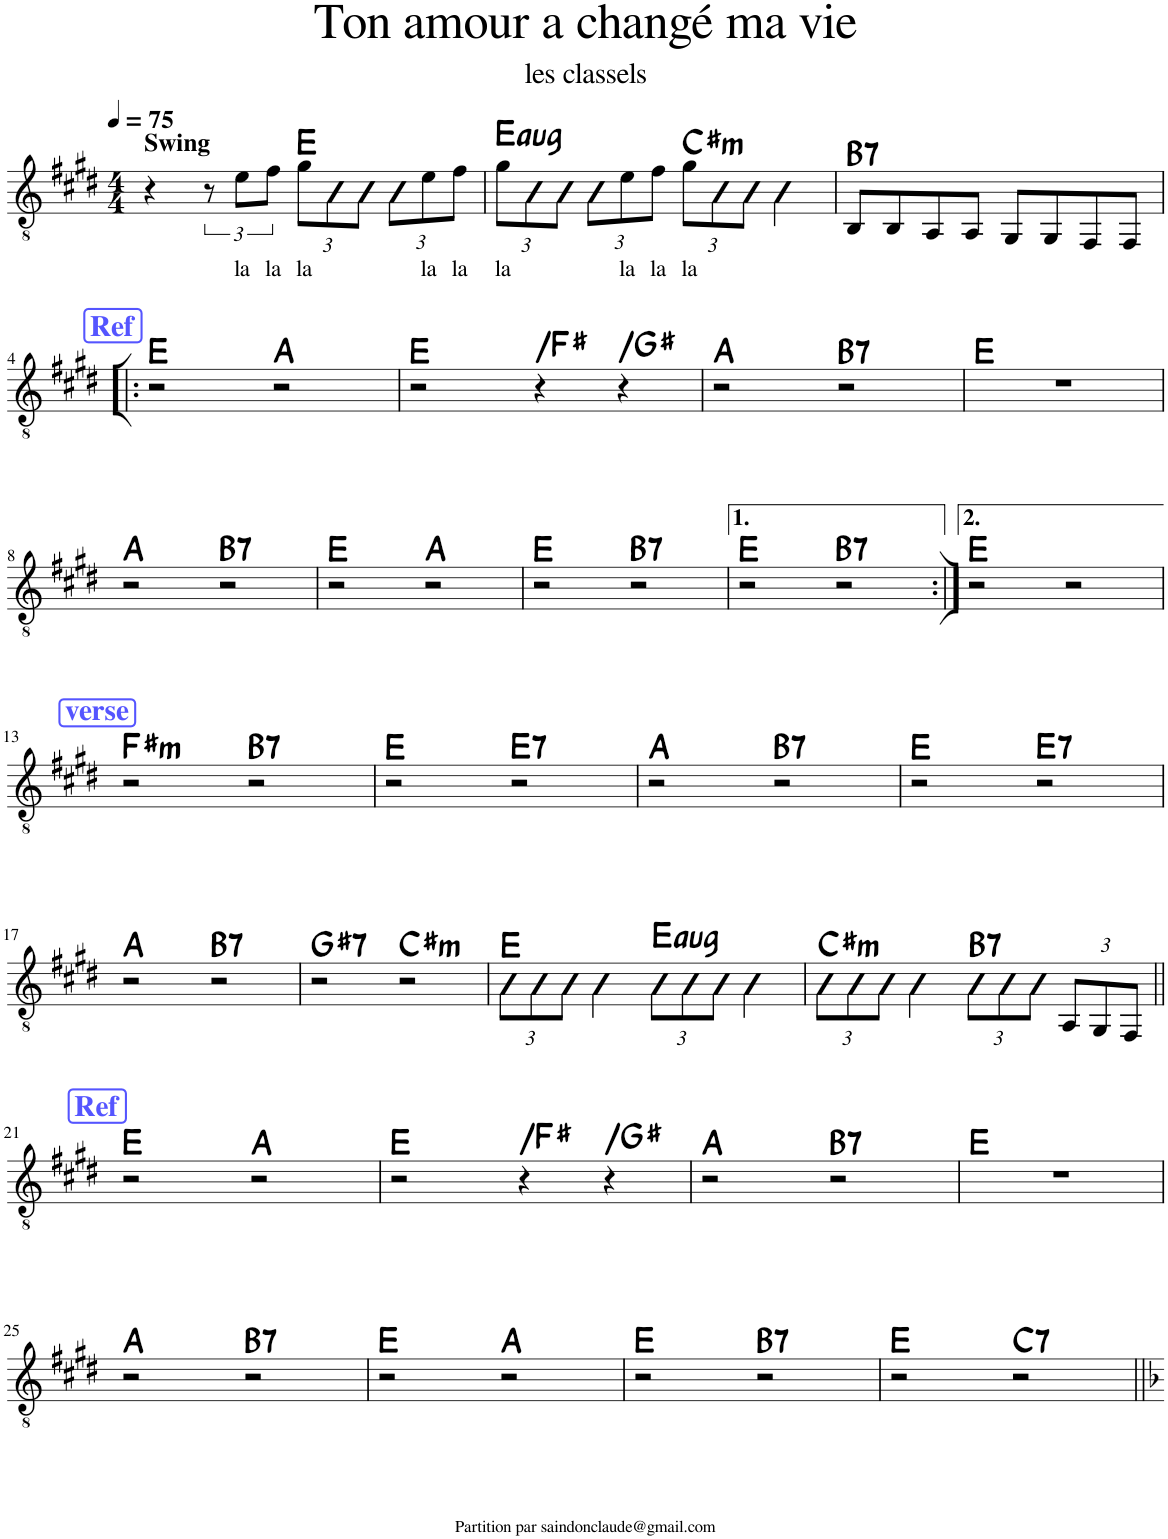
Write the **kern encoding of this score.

**kern	**text	**harte
*part1	*part1	*part1
*staff1	*staff1	*
*I"Classical Guitar	*	*
*I'Guit.	*	*
*clefGv2	*	*
*k[f#c#g#d#]	*	*
*M4/4	*	*
*MM75	*	*
=1	=1	=1
!LO:TX:a:B:t=Swing	!	!
4r	.	.
12r	.	.
!	!LO:LY:b	!
12e\L	la	.
!	!LO:LY:b	!
12f#\J	la	.
*Xbrackettup	*	*
!	!LO:LY:b	!
12g#\L	la	E:maj
12E\	.	.
12E\J	.	.
12E\L	.	.
!	!LO:LY:b	!
12e\	la	.
!	!LO:LY:b	!
12f#\J	la	.
=2	=2	=2
!	!LO:LY:b	!LO:H:kt=aug
12g#\L	la	E:aug
12E\	.	.
12E\J	.	.
12E\L	.	.
!	!LO:LY:b	!
12e\	la	.
!	!LO:LY:b	!
12f#\J	la	.
!	!LO:LY:b	!LO:H:kt=m
12g#\L	la	C#:min
12E\	.	.
12E\J	.	.
4E\	.	.
=3	=3	=3
!	!	!LO:H:kt=7
8BB/L	.	B:7
8BB/	.	.
8AA/	.	.
8AA/J	.	.
8GG#/L	.	.
8GG#/	.	.
8FF#/	.	.
8FF#/J	.	.
!!LO:LB:g=z
!!LO:REH:place=s1:a:B:cj:color=#5555FF:fs=14:t=Ref
=4!|:	=4!|:	=4!|:
2r	.	E:maj
2r	.	A:maj
=5	=5	=5
2r	.	E:maj
!	!	!LO:H:kt=N.C.
4r	.	N
!	!	!LO:H:kt=N.C.
4r	.	N
=6	=6	=6
2r	.	A:maj
!	!	!LO:H:kt=7
2r	.	B:7
=7	=7	=7
1r	.	E:maj
!!LO:LB:g=z
=8	=8	=8
2r	.	A:maj
!	!	!LO:H:kt=7
2r	.	B:7
=9	=9	=9
2r	.	E:maj
2r	.	A:maj
=10	=10	=10
2r	.	E:maj
!	!	!LO:H:kt=7
2r	.	B:7
=11	=11	=11
2r	.	E:maj
!	!	!LO:H:kt=7
2r	.	B:7
=12:|!	=12:|!	=12:|!
2r	.	E:maj
2r	.	.
!!LO:LB:g=z
!!LO:REH:place=s1:a:B:cj:color=#5555FF:fs=14:t=verse
=13	=13	=13
!	!	!LO:H:kt=m
2r	.	F#:min
!	!	!LO:H:kt=7
2r	.	B:7
=14	=14	=14
2r	.	E:maj
!	!	!LO:H:kt=7
2r	.	E:7
=15	=15	=15
2r	.	A:maj
!	!	!LO:H:kt=7
2r	.	B:7
=16	=16	=16
2r	.	E:maj
!	!	!LO:H:kt=7
2r	.	E:7
!!LO:LB:g=z
=17	=17	=17
2r	.	A:maj
!	!	!LO:H:kt=7
2r	.	B:7
=18	=18	=18
!	!	!LO:H:kt=7
2r	.	G#:7
!	!	!LO:H:kt=m
2r	.	C#:min
=19	=19	=19
12E\L	.	E:maj
12E\	.	.
12E\J	.	.
4E\	.	.
!	!	!LO:H:kt=aug
12E\L	.	E:aug
12E\	.	.
12E\J	.	.
4E\	.	.
=20	=20	=20
!	!	!LO:H:kt=m
12E\L	.	C#:min
12E\	.	.
12E\J	.	.
4E\	.	.
!	!	!LO:H:kt=7
12BB\L	.	B:7
12BB\	.	.
12BB\J	.	.
12AA/L	.	.
12GG#/	.	.
12FF#/J	.	.
!!LO:LB:g=z
!!LO:REH:place=s1:a:B:cj:color=#5555FF:fs=14:t=Ref
=21||	=21||	=21||
2r	.	E:maj
2r	.	A:maj
=22	=22	=22
2r	.	E:maj
!	!	!LO:H:kt=N.C.
4r	.	N
!	!	!LO:H:kt=N.C.
4r	.	N
=23	=23	=23
2r	.	A:maj
!	!	!LO:H:kt=7
2r	.	B:7
=24	=24	=24
1r	.	E:maj
!!LO:LB:g=z
=25	=25	=25
2r	.	A:maj
!	!	!LO:H:kt=7
2r	.	B:7
=26	=26	=26
2r	.	E:maj
2r	.	A:maj
=27	=27	=27
2r	.	E:maj
!	!	!LO:H:kt=7
2r	.	B:7
=28	=28	=28
2r	.	E:maj
!	!	!LO:H:kt=7
2r	.	C:7
=||	=||	=||
*-	*-	*-
